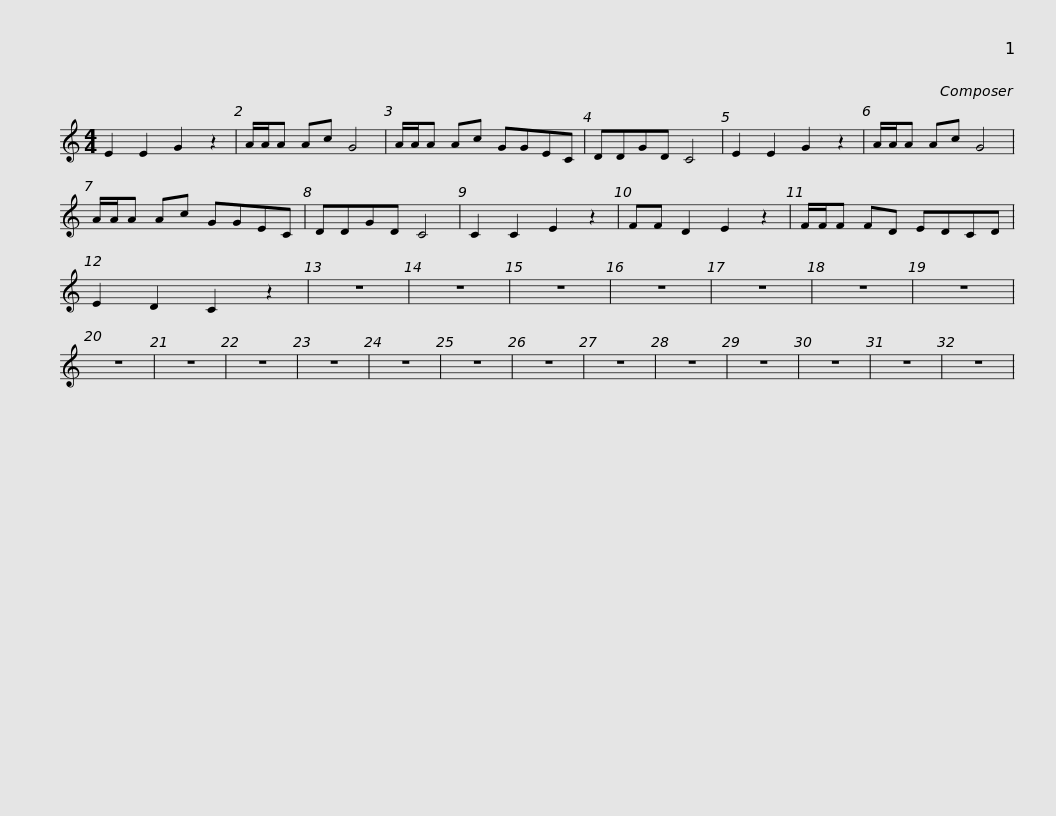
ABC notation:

X:1
L:1/8
M:4/4
I:linebreak $
K:C
V:1 treble
V:1
 E2 E2 G2 z2 | A/A/A Ac G4 | A/A/A Ac GGEC | DDGD C4 |$ E2 E2 G2 z2 | %5
 A/A/A Ac G4 | A/A/A Ac GGEC | DDGD C4 |$ C2 C2 E2 z2 | FF D2 E2 z2 | %10
 F/F/F FD EDCD | E2 D2 C2 z2 |$ z8 | z8 | z8 | %15
 z8 | z8 | z8 | z8 | z8 | %20
 z8 | z8 | z8 | z8 | z8 | %25
 z8 | z8 | z8 | z8 | z8 | %30
 z8 |$ z8 | %32
